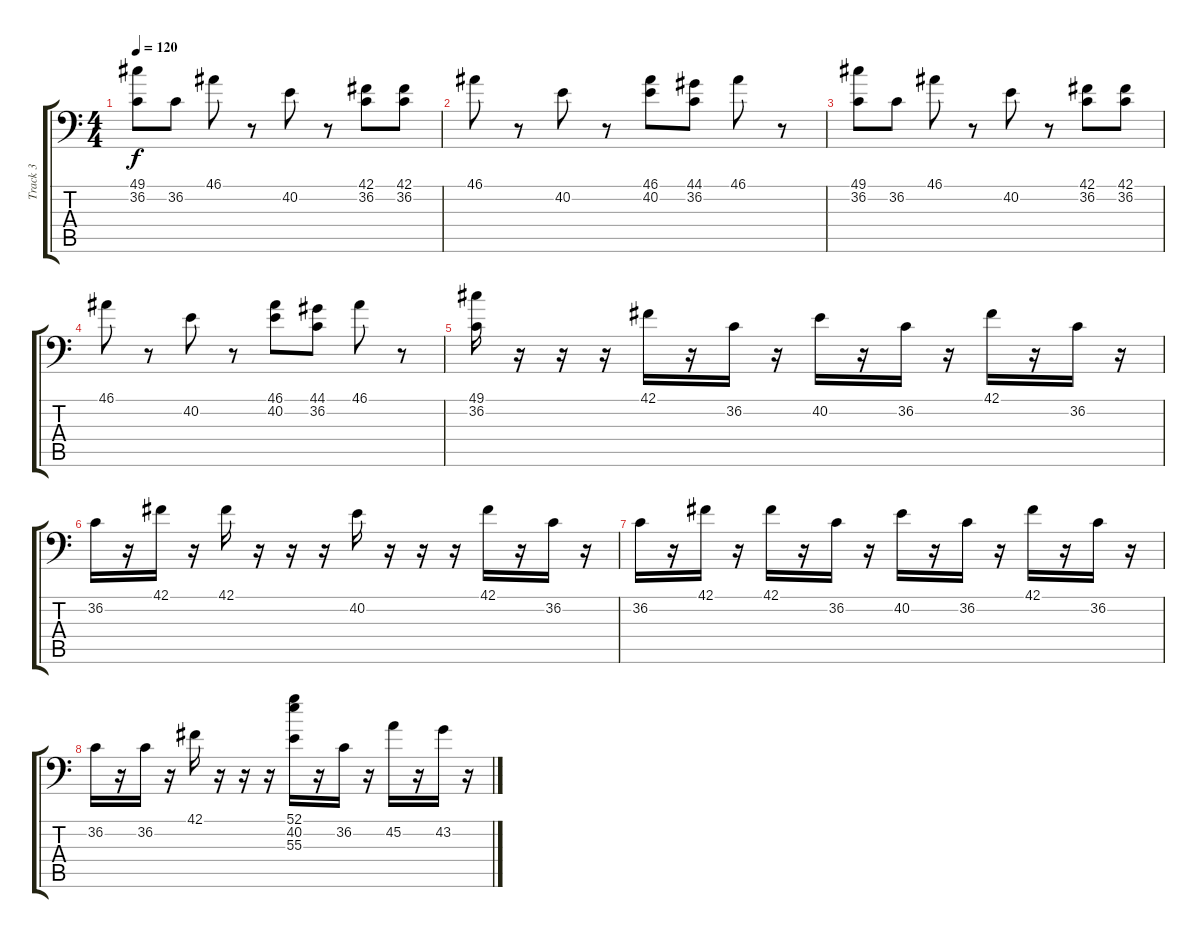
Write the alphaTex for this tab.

\track ("Track 3" "Track 3") {instrument acousticgrandpiano}
\staff {score tabs}
\tuning (C-1 C-1 C-1 C-1 C-1 C-1) {hide}
\ts (4 4)
\tempo 120
\clef f4
\ks c
(49.1 36.2).8{dy f} 36.2.8 46.1.8 r.8 40.2.8 r.8 (42.1 36.2).8 (42.1 36.2).8 |
46.1.8 r.8 40.2.8 r.8 (46.1 40.2).8 (44.1 36.2).8 46.1.8 r.8 |
(49.1 36.2).8 36.2.8 46.1.8 r.8 40.2.8 r.8 (42.1 36.2).8 (42.1 36.2).8 |
46.1.8 r.8 40.2.8 r.8 (46.1 40.2).8 (44.1 36.2).8 46.1.8 r.8 |
(49.1 36.2).16 r.16 r.16 r.16 42.1.16 r.16 36.2.16 r.16 40.2.16 r.16 36.2.16 r.16 42.1.16 r.16 36.2.16 r.16 |
36.2.16 r.16 42.1.16 r.16 42.1.16 r.16 r.16 r.16 40.2.16 r.16 r.16 r.16 42.1.16 r.16 36.2.16 r.16 |
36.2.16 r.16 42.1.16 r.16 42.1.16 r.16 36.2.16 r.16 40.2.16 r.16 36.2.16 r.16 42.1.16 r.16 36.2.16 r.16 |
36.2.16 r.16 36.2.16 r.16 42.1.16 r.16 r.16 r.16 (52.1 40.2 55.3).16 r.16 36.2.16 r.16 45.2.16 r.16 43.2.16 r.16
